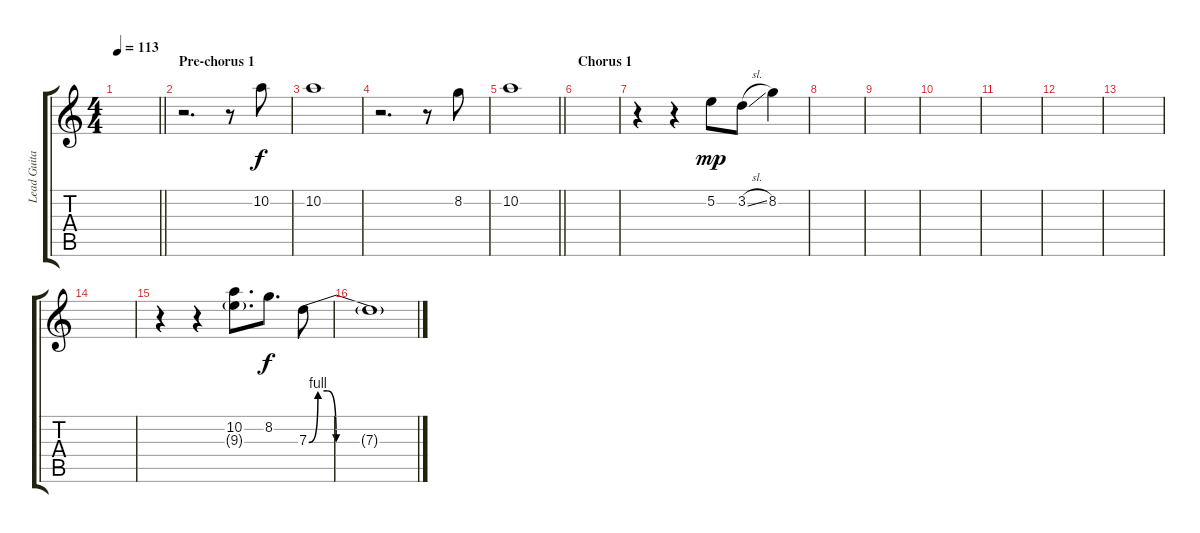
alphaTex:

\track ("Lead Guitar" "Lead Guita") {instrument overdrivenguitar}
\staff {score tabs}
\tuning (E4 B3 G3 D3 A2 E2) {hide}
\ts (4 4)
\tempo 113
\clef g2
\barLineRight lightlight
\ks c
|
\section ("" "Pre-chorus 1")
r.2{d} r.8 10.2.8 |
10.2.1 |
r.2{d} r.8 8.2.8 |
\barLineRight lightlight
10.2.1 |
\section ("" "Chorus 1")
|
r.4 r.4 5.2.8{dy mp} 3.2{sl}.8 8.2.4 |
|
|
|
|
|
|
|
r.4 r.4 (10.2 9.3{g}).8{d} 8.2.8{d dy f} 7.3{be (custom 0 0 5 4 10 4 15 0 60 0)}.8 |
7.3{t}.1
